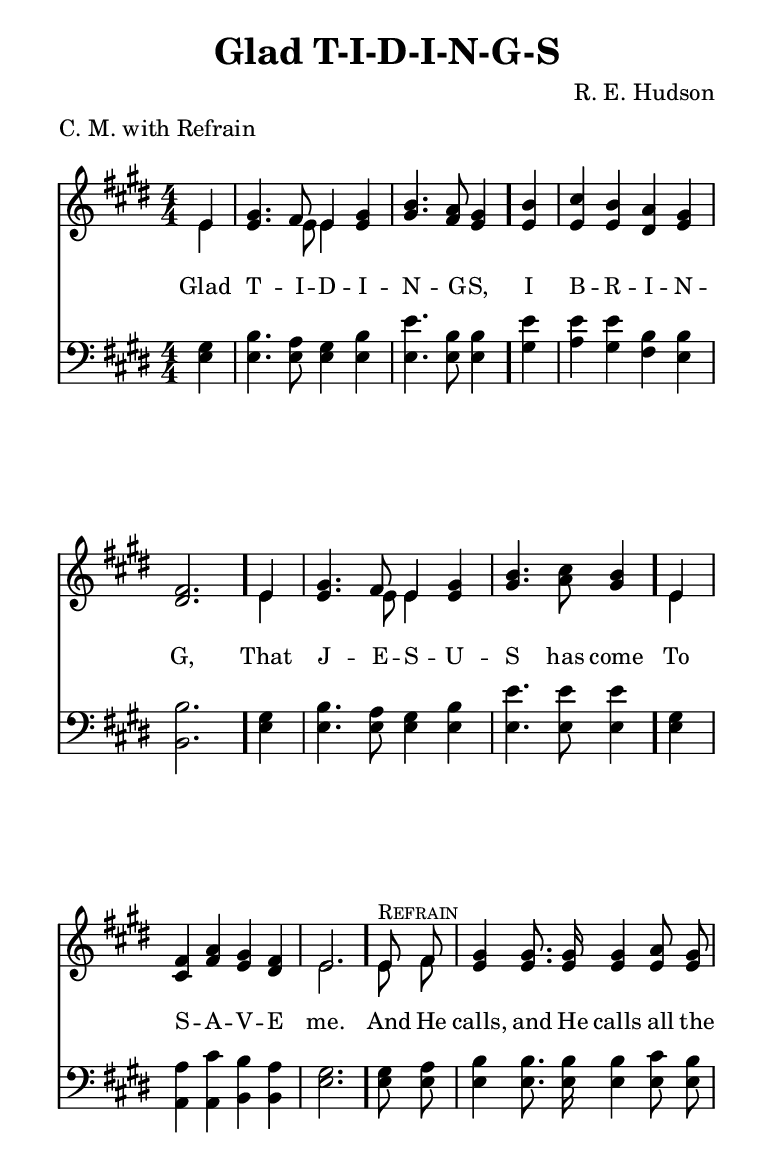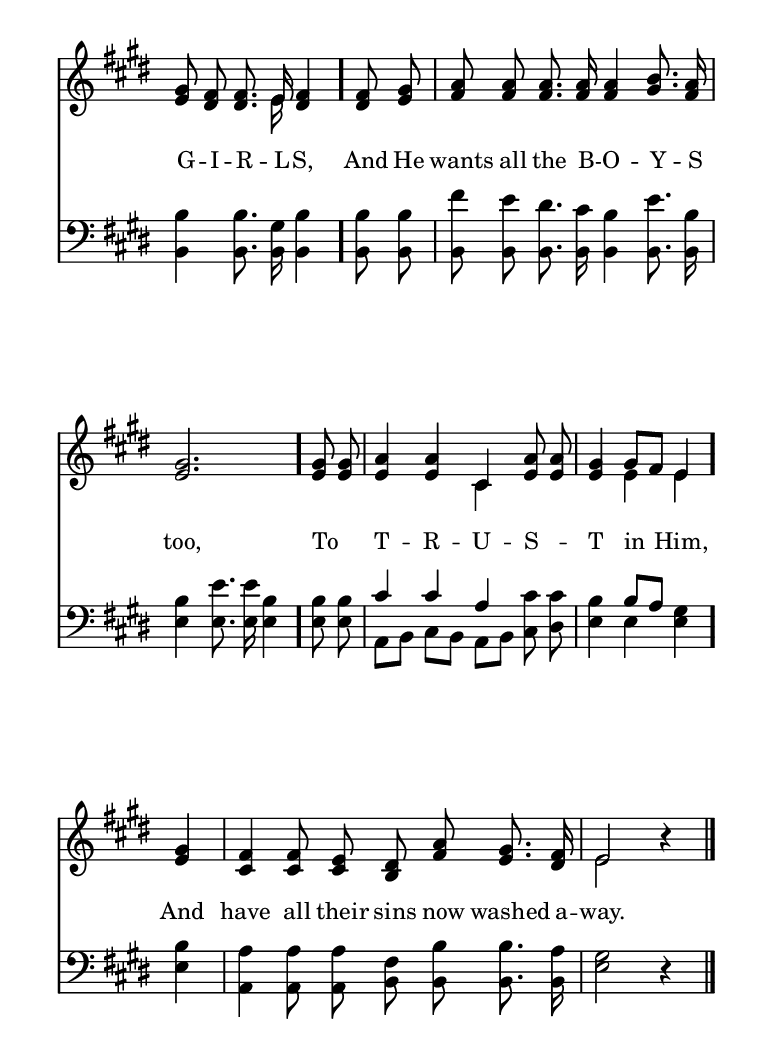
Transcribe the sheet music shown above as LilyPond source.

\include "common/global.ily"
\paper {
  \include "common/paper.ily"
  system-count = #(cond (is-eogsized 5) (#t #f))
}

\header{
  %children
  hymnnumber = "334"
  title = "Glad T-I-D-I-N-G-S"
  tunename = "At the Cross" % original has this as the poet
  meter = "C. M. with Refrain"
  poet = ""
  composer = "R. E. Hudson"
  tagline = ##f
}

global = {
  \include "common/overrides.ily"
  \override Staff.TimeSignature.style = #'numbered
  \time 4/4
  \override Score.MetronomeMark.transparent = ##t % hide all fermata changes too
  \tempo 4=90
  \key e \major
  \partial 4
  \autoBeamOff
}

notesSoprano = {
\global
\relative c' {

  e4 | gis4. fis8 e4 gis | b4. a8 gis4
  b4 | cis b a gis | fis2.
  e4 | gis4. fis8 e4 gis | b4. cis8 b4
  e,4 | fis a gis fis | e2. \eogbreak

  << s^\markup { \small \caps "Refrain" }
  { e8 fis | gis4 gis8. gis16 gis4 a8 gis | gis fis fis8. e16 fis4 } >>
  fis8 gis | a a a8. a16 a4 b8. a16 | gis2.
  gis8 gis | a4 a cis, a'8 a | gis4 gis8[ fis] e4
  gis4 | fis fis8 e dis a' gis8. fis16 | e2 r4

  \bar "|."

}
}

notesAlto = {
\global
\relative e' {

  e4 | e4. e8 e4 e | gis4. fis8 e4
  e4 | e e dis e | dis2.
  e4 | e4. e8 e4 e | gis4. a8 gis4
  e4 | cis fis e dis | e2.

  e8 fis | e4 e8. e16 e4 e8 e | e dis dis8. e16 dis4
  dis8 e | fis8 fis fis8. fis16 fis4 gis8. fis16 | e2.
  e8 e | e4 e cis4 e8 e | e4 e e
  e4 | cis cis8 cis b fis' e8. dis16 | e2 r4

}
}

notesTenor = {
\global
\relative a {

  gis4 | b4. a8 gis4 b | e4. b8 b4
  e4 | e e b b | b2.
  gis4 | b4. a8 gis4 b | e4. e8 e4
  gis,4 | a cis b a | gis2.

  gis8 a | b4 b8. b16 b4 cis8 b | b4 b8. gis16 b4
  b8 b | fis' e dis8. cis16 b4 e8. b16 | b4 e8. e16 b4
  b8 b | cis4 cis a cis8 cis | b4 b8[ a] gis4
  b4 | a a8 a fis b b8. a16 | gis2 r4

}
}

notesBass = {
\global
\relative f {

  e4 | e4. e8 e4 e | e4. e8 e4
  gis4 | a gis fis e | b2.
  e4 | e4. e8 e4 e | e4. e8 e4
  e4 | a, a b b | e2.

  e8 e | e4 e8. e16 e4 e8 e | b4 b8. b16 b4
  b8 b | b8 b b8. b16 b4 b8. b16 | e4 e8. e16 e4
  e8 e | a,[ b] cis[ b] a[ b] cis dis | e4 e e
  e4 | a, a8 a b b b8. b16 | e2 r4

}
}

Refrain = \lyricmode {

And He calls, and He calls all the G -- I -- R -- L -- S, \bar "."
And He wants all the B -- O -- Y -- S too, \bar "."
To _ T -- R -- U -- S -- _ T in Him, \bar "." % original has melismata here, but why ? for piano ?
And have all their sins now washed a -- way. \bar "."

}

wordsA = \lyricmode {

Glad T -- I -- D -- I -- N -- G -- S, \bar "." % original does not have bar here
I B -- R -- I -- N -- G, \bar "."
That J -- E -- S -- U -- S has come \bar "." % original does not have bar here
To S -- A -- V -- E me. \bar "."

\Refrain

}

\score {
  \context ChoirStaff <<
    \context Staff = upper <<
      \set Staff.autoBeaming = ##f
      \set ChoirStaff.systemStartDelimiter = #'SystemStartBar
      \set ChoirStaff.printPartCombineTexts = ##f
      \partcombine #'(2 . 11) \notesSoprano \notesAlto
      \context NullVoice = sopranos { \voiceOne << \notesSoprano >> }
      \context Lyrics = one   \lyricsto sopranos \wordsA
    >>
    \context Staff = men <<
      \set Staff.autoBeaming = ##f
      \clef bass
      \set ChoirStaff.printPartCombineTexts = ##f
      \partcombine #'(2 . 11) \notesTenor \notesBass
    >>
  >>
  \layout {
    \include "common/layout.ily"
  }
  \midi{
    \include "common/midi.ily"
  }
}

\version "2.19.49"  % necessary for upgrading to future LilyPond versions.

% vi:set et ts=2 sw=2 ai nocindent syntax=lilypond:
